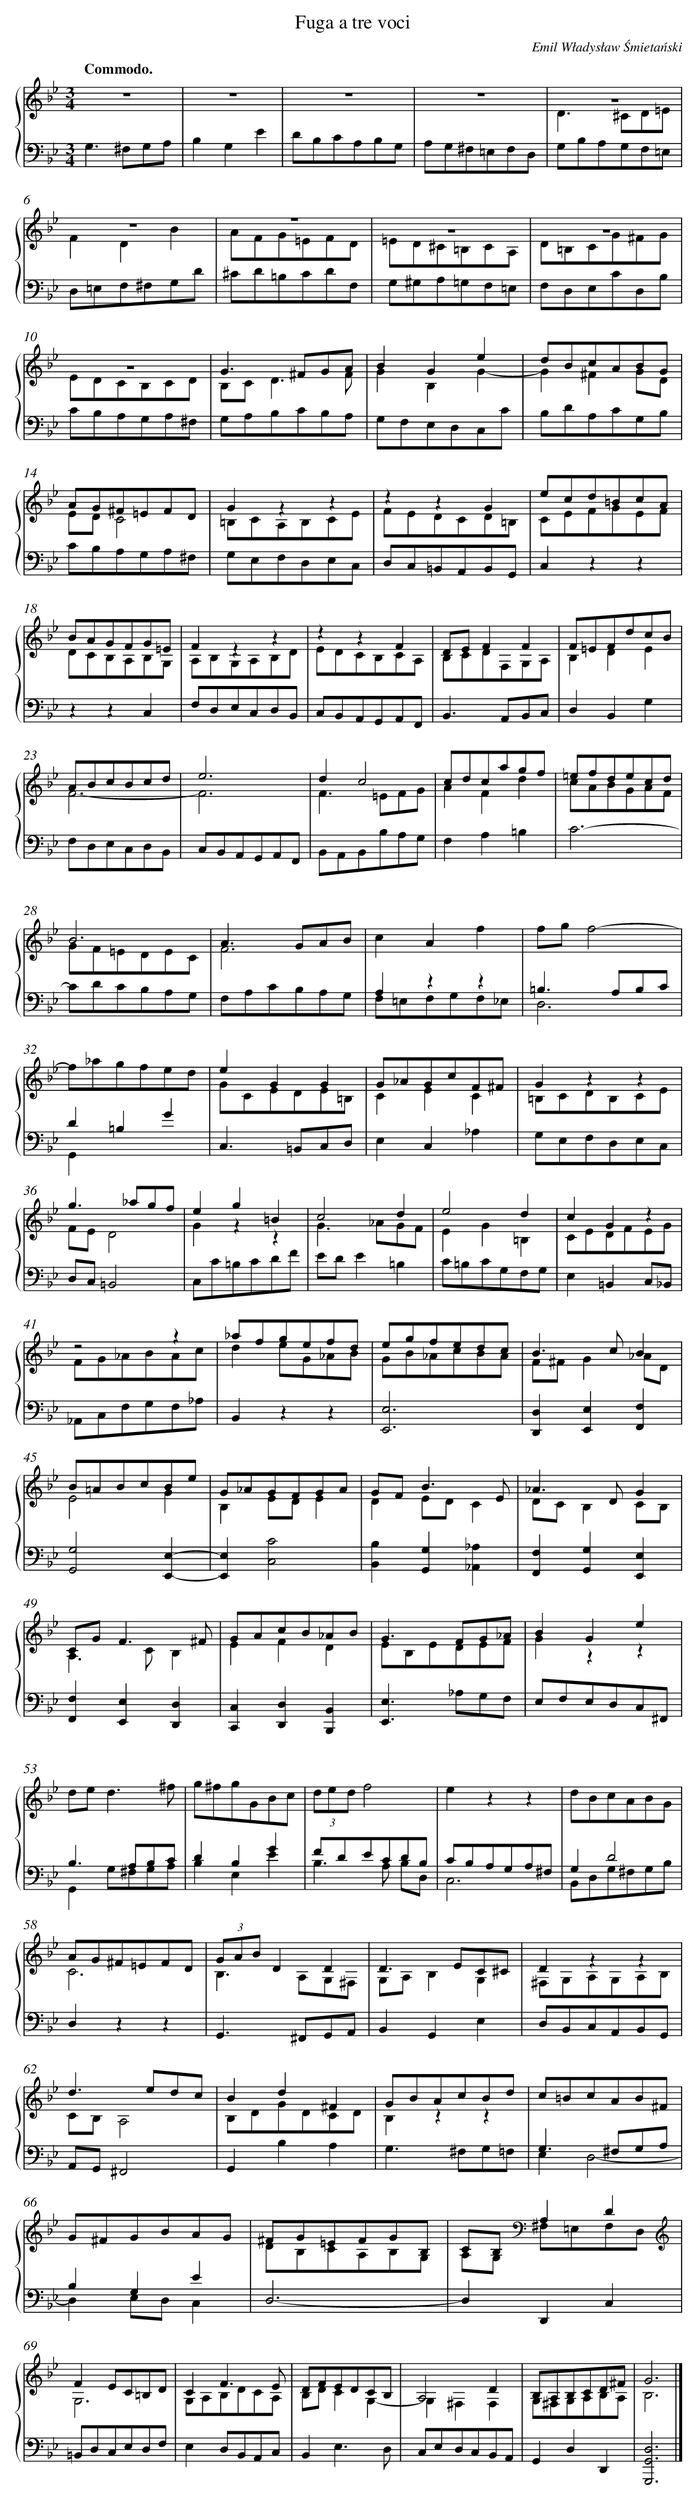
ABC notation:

X:1
T: Fuga a tre voci
C: Emil Władysław Śmietański
L: 1/8
M: 3/4
Q: "Commodo."
%%staves {1 2}
V: 1 clef=treble
V: 2 clef=bass
K: Bb
[V:1] z6 & z6 |
[V:2] G,2>^F,2G,A, |
[V:1] z6 & z6 |
[V:2] B,2G,2E2 |
[V:1] z6 & z6 |
[V:2] DB,CA,B,G, |
[V:1] z6 & z6 |
[V:2] A,G,^F,=E,F,D, |
[V:1] z6 & D2>^C2D=E |
[V:2] G,B,A,G,F,=E, |
[V:1] z6 & F2D2B2 |
[V:2] D,=E,F,^F,G,D |
[V:1] z6 & AFG=EFD |
[V:2] ^CD=B,CDF, |
[V:1] z6 & =ED^C=B,CA, |
[V:2] G,^G,A,=G,F,=E, |
[V:1] z6 & D=B,CG^FG |
[V:2] F,D,E,CD,B, |
[V:1] z6 & EDCB,CD |
[V:2] CB,A,G,A,^F, |
[V:1] G2>^F2GA & B,C2<D2F |
[V:2] G,A,B,CB,A, |
[V:1] B2G2e2 & G2B,2G2- |
[V:2] G,F,E,D,C,C |
[V:1] dBcABG & G2^F2GD |
[V:2] B,DA,CG,B, |
[V:1] AG^F=EFD & EDC4 |
[V:2] CB,A,G,A,^F, |
[V:1] G2z2z2 & =B,CA,B,CE |
[V:2] G,E,F,D,E,C, |
[V:1] z2z2G2 & FEDCD=B, |
[V:2] D,C,=B,,A,,B,,G,, |
[V:1] ecd=BcA & CEFGEF |
[V:2] C,2z2z2 |
[V:1] BAGFG=E & DCB,A,B,G, |
[V:2] z2z2C,2 |
[V:1] F2z2z2 & A,B,G,A,B,D |
[V:2] F,D,E,C,D,B,, |
[V:1] z2z2F2 & EDCB,CA, |
[V:2] C,B,,A,,G,,A,,F,, |
[V:1] DEF2F2 & B,CDF,G,A, |
[V:2] B,,2>A,,2B,,C, |
[V:1] F=EFdcB & B,2D2E2 |
[V:2] D,2B,,2G,2 |
[V:1] ABcBcd & F6- |
[V:2] F,D,E,C,D,B,, |
[V:1] e6 & F6 |
[V:2] C,B,,A,,G,,A,,F,, |
[V:1] d2c4 & F2>=E2FG |
[V:2] B,,A,,B,,B,A,G, |
[V:1] cdcagf & A2F2d2 |
[V:2] F,2A,2=B,2 |
[V:1] =efdecd & cABGAF |
[V:2] C6- |
[V:1] B6 & GF=EDEC |
[V:2] CDCB,A,G, |
[V:1] A2>G2AB & F6 |
[V:2] F,A,CB,A,G, |
[V:1] c2A2f2 |
[V:2] A,2z2z2 & F,=E,F,G,F,_E, |
[V:1] fgf4- |
[V:2] =B,2>A,2B,C & D,6 |
[V:1] f_agfed |
[V:2] D2=B,2G2 & G,,2x2x2 |
[V:1] e2G2G2 & GCEDE=B, |
[V:2] C,2>=B,,2C,D, |
[V:1] G_AGcF^F & C2E2C2 |
[V:2] E,2C,2_A,2 |
[V:1] G2z2z2 & =B,CDB,CE |
[V:2] G,E,F,D,E,C, |
[V:1] g2>_a2gf & FED4 |
[V:2] D,C,=B,,4 |
[V:1] e2g2=B2 & G2z2z2 |
[V:2] C,C=B,CDF |
[V:1] c4d2 & G2>_A2GF |
[V:2] EDE2=B,2 |
[V:1] e4d2 & E2G2=B,2 |
[V:2] C=B,CG,F,G, |
[V:1] c2G2z2 & CEDFEG |
[V:2] E,2=B,,2C,_B,, |
[V:1] z4z2 & FG_ABAc |
[V:2] _A,,C,F,G,F,_A, |
[V:1] _afgefd & d2eG_AB |
[V:2] B,,2z2z2 |
[V:1] egfedc & GB_AcBA |
[V:2] [E,6E,,6] |
[V:1] B2>c2B2 & F^FG2_AD |
[V:2] [D,2D,,2][E,2E,,2][F,2F,,2] |
[V:1] B=ABcBe & E4G2 |
[V:2] [G,4G,,4][E,2E,,2]- |
[V:1] G_AGFGA & B,2EDE2 |
[V:2] [E,2E,,2][C4C,4] |
[V:1] GF2<B2E & D2EDC2 |
[V:2] [B,2B,,2][G,2G,,2][_A,2_A,,2] |
[V:1] _A2>D2G2 & DCB,2CB, |
[V:2] [F,2F,,2][G,2G,,2][E,2E,,2] |
[V:1] CG2<F2^F & A,2>C2B,2 |
[V:2] [F,2F,,2][E,2E,,2][D,2D,,2] |
[V:1] GAcB_AB & E2F2D2 |
[V:2] [C,2C,,2][D,2D,,2][B,,2B,,,2] |
[V:1] G2>F2G_A & EB,EDEF |
[V:2] [E,2E,,2]>_A,2G,F, |
[V:1] B2G2e2 & G2z2z2 |
[V:2] E,F,E,D,C,^F,, |
[V:1] de2<d2^f |
[V:2] B,2>A,2B,C & G,,2G,^F,G,A, |
[V:1] g^fgGBc |
[V:2] D2B,2G2 & B,2E,2E2 |
[V:1] (3dedf4 |
[V:2] FDECDB, & B,2>A,2 B,D, |
[V:1] e2z2z2 |
[V:2] CB,A,G,A,^F, & C,6 |
[V:1] dBcABG |
[V:2] G,2D4 & B,,D,G,^F,G,B, |
[V:1] AG^F=EFD & C6 |
[V:2] D,2z2z2 |
[V:1] (3GABD2D2 & B,2>A,2G,^F, |
[V:2] G,,2>^F,,2G,,A,, |
[V:1] D2>E2C^C & G,A,B,2G,2 |
[V:2] B,,2G,,2E,2 |
[V:1] D2z2z2 & ^F,G,A,G,A,B, |
[V:2] D,B,,C,A,,B,,G,, |
[V:1] d2>e2dc & CB,A,4 |
[V:2] A,,G,,^F,,4 |
[V:1] B2d2^F2 & B,DGDCD |
[V:2] G,,2B,2A,2 |
[V:1] GBAcBd & B,2z2z2 |
[V:2] G,2>^F,2G,=F, |
[V:1] c=BcAB^F |
[V:2] G,2>^F,2G,A, & E,2D,4- |
[V:1] G^FGBAG |
[V:2] B,2G,2E2 & D,2E,D,C,2 |
[V:1] ^FG=EFGB, & DB,CA,B,G, |
[V:2] D,6- |
[V:1] CB,[K:clef=bass]A,2D2 & A,G, ^F,=E,F,D, |
[V:2] D,2D,,2C,2 |
[V:1] [K:clef=treble]F2EC=B,D & G,6 |
[V:2] =B,,D,C,E,D,F, |
[V:1] C2F3E & G,A,B,DCA, |
[V:2] E,2D,B,,A,,C, |
[V:1] DFEDCB, & B,DC2G,2- |
[V:2] B,,2E,3D, |
[V:1] A,4D2 & G,2^F,2F,2 |
[V:2] C,E,D,C,B,,A,, |
[V:1] B,A,B,CD^F & G,^F,G,A,B,A, |
[V:2] G,,2D,2D,,2 |
[V:1] G6 & B,6 |]
[V:2] [D,6G,,6G,,,6] |]
